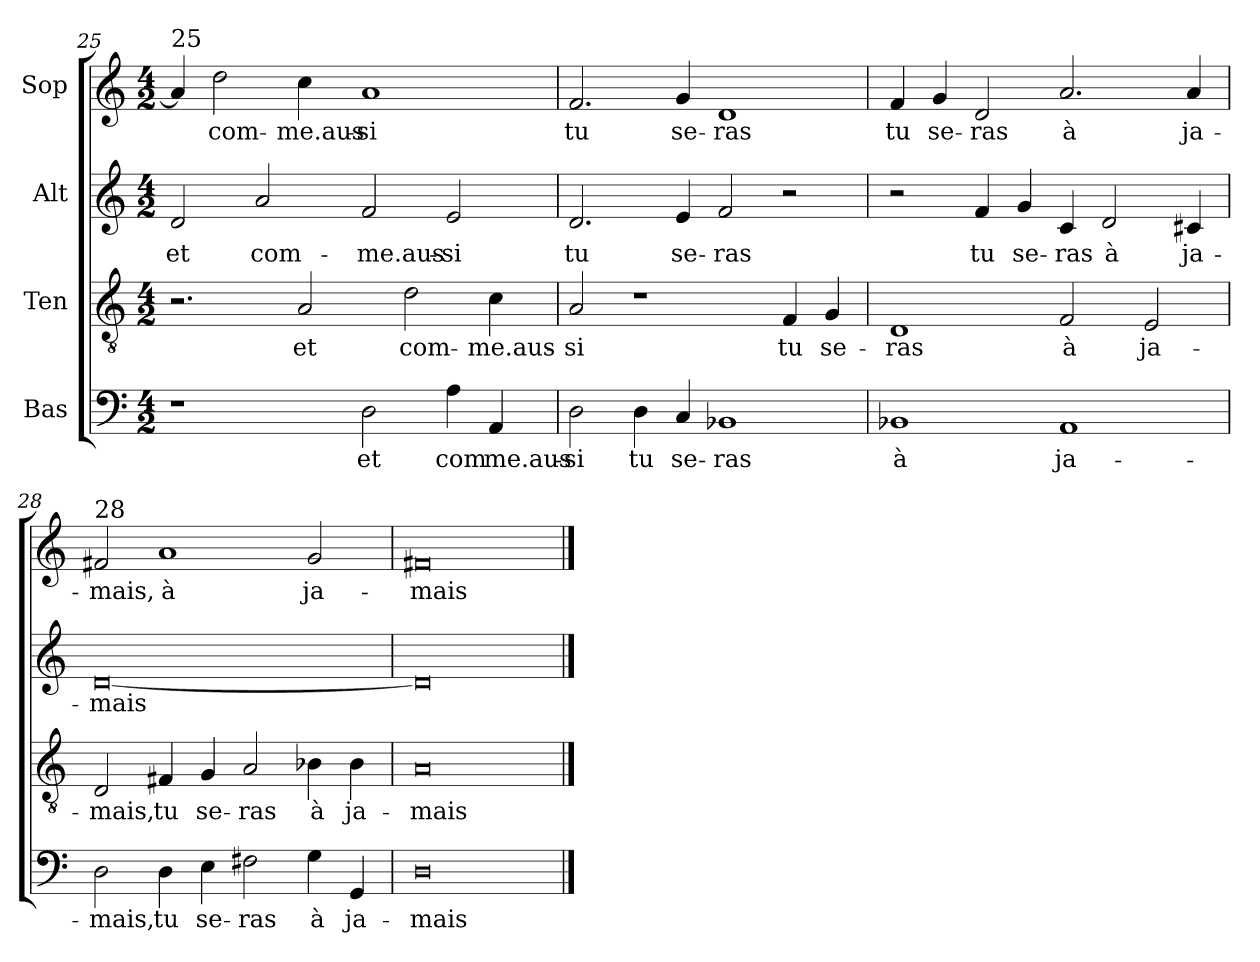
**kern	**text	**kern	**text	**kern	**text	**kern	**text
*part4	*part4	*part3	*part3	*part2	*part2	*part1	*part1
*staff4	*staff4	*staff3	*staff3	*staff2	*staff2	*staff1	*staff1
*I"Bas	*	*I"Ten	*	*I"Alt	*	*I"Sop	*
!!LO:PB:g=z
*clefF4	*	*clefGv2	*	*clefG2	*	*clefG2	*
*k[]	*	*k[]	*	*k[]	*	*k[]	*
*C:	*	*C:	*	*C:	*	*C:	*
*M4/2	*	*M4/2	*	*M4/2	*	*M4/2	*
=25	=25	=25	=25	=25	=25	=25	=25
!	!	!	!	!	!	!LO:TX:a:t=25	!
!	!	!	!	!	!LO:LY:b:cj	!	!LO:LY:b:cj
1r	.	2.r	.	2d/	et	4a/]	.
!	!	!	!	!	!	!	!LO:LY:b:cj
.	.	.	.	.	.	2dd\	com-
!	!	!	!	!	!LO:LY:b:cj	!	!
.	.	.	.	2a/	com-	.	.
!	!	!	!LO:LY:b:cj	!	!	!	!LO:LY:b:cj
.	.	2A/	et	.	.	4cc\	-me.aus-
!	!LO:LY:b:cj	!	!	!	!LO:LY:b:cj	!	!LO:LY:b:cj
2D\	et	.	.	2f/	-me.aus-	1a	-si
!	!	!	!LO:LY:b:cj	!	!	!	!
.	.	2d\	com-	.	.	.	.
!	!LO:LY:b:cj	!	!	!	!LO:LY:b:cj	!	!
4A\	com	.	.	2e/	-si	.	.
!	!LO:LY:b:cj	!	!LO:LY:b:cj	!	!	!	!
4AA/	me.aus-	4c\	-me.aus-	.	.	.	.
=26	=26	=26	=26	=26	=26	=26	=26
!	!LO:LY:b:cj	!	!LO:LY:b:cj	!	!LO:LY:b:cj	!	!LO:LY:b:cj
2D\	-si	2A/	-si	2.d/	tu	2.f/	tu
!	!LO:LY:b:cj	!	!	!	!	!	!
4D\	tu	1r	.	.	.	.	.
!	!LO:LY:b:cj	!	!	!	!LO:LY:b:cj	!	!LO:LY:b:cj
4C/	se-	.	.	4e/	se-	4g/	se-
!	!LO:LY:b:cj	!	!	!	!LO:LY:b:cj	!	!LO:LY:b:cj
1BB-X	-ras	.	.	2f/	-ras	1d	-ras
!	!	!	!LO:LY:b:cj	!	!	!	!
.	.	4F/	tu	2r	.	.	.
!	!	!	!LO:LY:b:cj	!	!	!	!
.	.	4G/	se-	.	.	.	.
=27	=27	=27	=27	=27	=27	=27	=27
!	!LO:LY:b:cj	!	!LO:LY:b:cj	!	!	!	!LO:LY:b:cj
1BB-X	à	1D	-ras	2r	.	4f/	tu
!	!	!	!	!	!	!	!LO:LY:b:cj
.	.	.	.	.	.	4g/	se-
!	!	!	!	!	!LO:LY:b:cj	!	!LO:LY:b:cj
.	.	.	.	4f/	tu	2d/	-ras
!	!	!	!	!	!LO:LY:b:cj	!	!
.	.	.	.	4g/	se-	.	.
!	!LO:LY:b:cj	!	!LO:LY:b:cj	!	!LO:LY:b:cj	!	!LO:LY:b:cj
1AA	ja-	2F/	à	4c/	-ras	2.a/	à
!	!	!	!	!	!LO:LY:b:cj	!	!
.	.	.	.	2d/	à	.	.
!	!	!	!LO:LY:b:cj	!	!	!	!
.	.	2E/	ja-	.	.	.	.
!	!	!	!	!	!LO:LY:b:cj	!	!LO:LY:b:cj
.	.	.	.	4c#X/	ja-	4a/	ja-
!!LO:LB:g=z
=28	=28	=28	=28	=28	=28	=28	=28
!	!	!	!	!	!	!LO:TX:a:t=28	!
!	!LO:LY:b:cj	!	!LO:LY:b:cj	!	!LO:LY:b:cj	!	!LO:LY:b:cj
2D\	-mais,	2D/	-mais,	[<0d	-mais	2f#X/	-mais,
!	!LO:LY:b:cj	!	!LO:LY:b:cj	!	!	!	!LO:LY:b:cj
4D\	tu	4F#X/	tu	.	.	1a	à
!	!LO:LY:b:cj	!	!LO:LY:b:cj	!	!	!	!
4E\	se-	4G/	se-	.	.	.	.
!	!LO:LY:b:cj	!	!LO:LY:b:cj	!	!	!	!
2F#X\	-ras	2A/	-ras	.	.	.	.
!	!LO:LY:b:cj	!	!LO:LY:b:cj	!	!	!	!LO:LY:b:cj
4G\	à	4B-X\	à	.	.	2g/	ja-
!	!LO:LY:b:cj	!	!LO:LY:b:cj	!	!	!	!
4GG/	ja-	4B-\	ja-	.	.	.	.
=29	=29	=29	=29	=29	=29	=29	=29
!	!LO:LY:b:cj	!	!LO:LY:b:cj	!	!LO:LY:b:cj	!	!LO:LY:b:cj
0D	-mais	0A	-mais	0d]	.	0f#X	-mais
==	==	==	==	==	==	==	==
*-	*-	*-	*-	*-	*-	*-	*-
